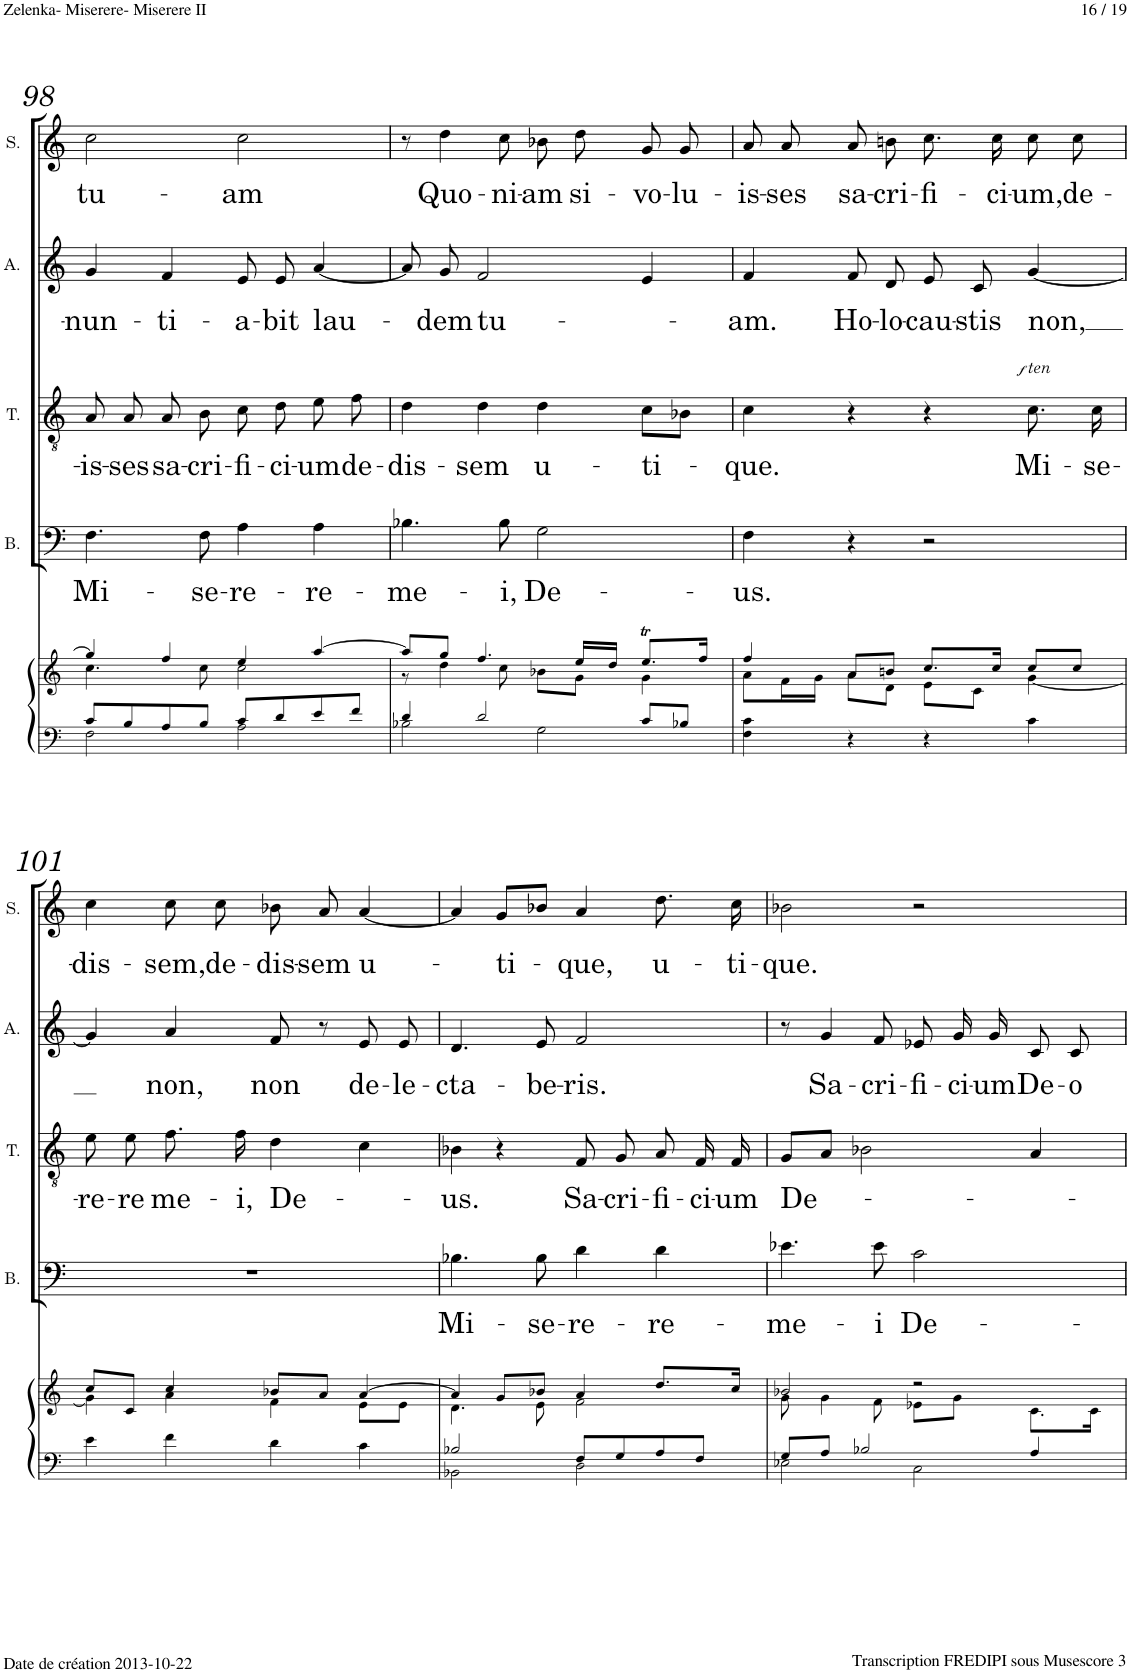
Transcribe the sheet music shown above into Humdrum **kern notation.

**kern	**kern	**kern	**text	**kern	**text	**dynam	**kern	**text	**kern	**text
*part5	*part5	*part4	*part4	*part3	*part3	*part3	*part2	*part2	*part1	*part1
*staff6	*staff5	*staff4	*staff4	*staff3	*staff3	*staff3	*staff2	*staff2	*staff1	*staff1
*I"Piano	*	*I"Basse	*	*I"Tenor	*	*	*I"Alto	*	*I"Soprano	*
*I'Pno	*	*I'B.	*	*I'T.	*	*	*I'A.	*	*I'S.	*
!!LO:PB:g=z
*clefF4	*clefG2	*clefF4	*	*clefGv2	*	*	*clefG2	*	*clefG2	*
*k[]	*k[]	*k[]	*	*k[]	*	*	*k[]	*	*k[]	*
*M4/4	*M4/4	*M4/4	*	*M4/4	*	*	*M4/4	*	*M4/4	*
*met(c)	*met(c)	*met(c)	*	*met(c)	*	*	*met(c)	*	*met(c)	*
=98	=98	=98	=98	=98	=98	=98	=98	=98	=98	=98
*^	*^	*	*	*	*	*	*	*	*	*
!	!	!	!	!	!LO:LY:b	!	!LO:LY:b	!	!	!LO:LY:b	!	!LO:LY:b
8c/L	2F\	4gg/]	4.cc\	4.F\	Mi-	8A/	-is-	.	4g/	-nun-	2cc\	tu-
!	!	!	!	!	!	!	!LO:LY:b	!	!	!	!	!
8B/	.	.	.	.	.	8A/	-ses	.	.	.	.	.
!	!	!	!	!	!	!	!LO:LY:b	!	!	!LO:LY:b	!	!
8A/	.	4ff/	.	.	.	8A/	sa-	.	4f/	-ti-	.	.
!	!	!	!	!	!LO:LY:b	!	!LO:LY:b	!	!	!	!	!
8B/J	.	.	8cc\	8F\	-se-	8B\	-cri-	.	.	.	.	.
!	!	!	!	!	!LO:LY:b	!	!LO:LY:b	!	!	!LO:LY:b	!	!LO:LY:b
8c/L	2A\	4ee/	2cc\	4A\	-re-	8c\	-fi-	.	8e/L	-a-	2cc\	-am
!	!	!	!	!	!	!	!LO:LY:b	!	!	!LO:LY:b	!	!
8d/	.	.	.	.	.	8d\	-ci-	.	8e/J	-bit	.	.
!	!	!	!	!	!LO:LY:b	!	!LO:LY:b	!	!	!LO:LY:b	!	!
8e/	.	[4aa/	.	4A\	-re-	8e\	-um	.	[4a/	lau-	.	.
!	!	!	!	!	!	!	!LO:LY:b	!	!	!	!	!
8f/J	.	.	.	.	.	8f\	de-	.	.	.	.	.
=99	=99	=99	=99	=99	=99	=99	=99	=99	=99	=99	=99	=99
!	!	!	!	!	!LO:LY:b	!	!LO:LY:b	!	!	!	!	!
4d/	2B-X\	8aa/L]	8r	4.B-X\	-me-	4d\	-dis-	.	8a/L]	.	8r	.
!	!	!	!	!	!	!	!	!	!	!LO:LY:b	!	!LO:LY:b
.	.	8gg/J	4dd\	.	.	.	.	.	8g/J	-dem	4dd\	Quo-
!	!	!	!	!	!	!	!LO:LY:b	!	!	!LO:LY:b	!	!
2d/	.	4.ff/	.	.	.	4d\	-sem	.	2f/	tu-	.	.
!	!	!	!	!	!LO:LY:b	!	!	!	!	!	!	!LO:LY:b
.	.	.	8cc\	8B-\	-i,	.	.	.	.	.	8cc\	-ni-
!	!	!	!	!	!LO:LY:b	!	!LO:LY:b	!	!	!	!	!LO:LY:b
.	2G\	.	8b-X\L	2G\	De-	4d\	u-	.	.	.	8b-X\	-am
!	!	!	!	!	!	!	!	!	!	!	!	!LO:LY:b
.	.	16ee/LL	8g\J	.	.	.	.	.	.	.	8dd\	si-
.	.	16dd/JJ	.	.	.	.	.	.	.	.	.	.
!	!	!	!	!	!	!	!LO:LY:b	!	!	!	!	!LO:LY:b
8c/L	.	8.eet/L	4g\	.	.	8c\L	-ti-	.	4e/	.	8g/	-vo-
!	!	!	!	!	!	!	!	!	!	!	!	!LO:LY:b
8B-X/J	.	.	.	.	.	8B-X\J	.	.	.	.	8g/	-lu-
.	.	16ff/Jk	.	.	.	.	.	.	.	.	.	.
*v	*v	*	*	*	*	*	*	*	*	*	*	*
=100	=100	=100	=100	=100	=100	=100	=100	=100	=100	=100	=100
!	!	!	!	!LO:LY:b	!	!LO:LY:b	!	!	!LO:LY:b	!	!LO:LY:b
4F\ 4c\	4ff/	8a\L	4F\	-us.	4c\	-que.	.	4f/	-am.	8a/	-is-
!	!	!	!	!	!	!	!	!	!	!	!LO:LY:b
.	.	16f\L	.	.	.	.	.	.	.	8a/	-ses
.	.	16g\JJ	.	.	.	.	.	.	.	.	.
!	!	!	!	!	!	!	!	!	!LO:LY:b	!	!LO:LY:b
4r	8a/L	8a\L	4r	.	4r	.	.	8f/L	Ho-	8a/	sa-
!	!	!	!	!	!	!	!	!	!LO:LY:b	!	!LO:LY:b
.	8bn/J	8d\J	.	.	.	.	.	8d/J	-lo-	8bn\	-cri-
!	!	!	!	!	!	!	!	!	!LO:LY:b	!	!LO:LY:b
4r	8.cc/L	8e\L	2r	.	4r	.	.	8e/L	-cau-	8.cc\	-fi-
!	!	!	!	!	!	!	!	!	!LO:LY:b	!	!
.	.	8c\J	.	.	.	.	.	8c/J	-stis	.	.
!	!	!	!	!	!	!	!	!	!	!	!LO:LY:b
.	16cc/Jk	.	.	.	.	.	.	.	.	16cc\	-ci-
!	!	!	!	!	!	!LO:LY:b	!LO:DY:a	!	!LO:LY:b	!	!LO:LY:b
!	!	!	!	!	!	!	!LO:DY:n=1:a	!	!	!	!
4c\	8cc/L	[4g\	.	.	8.c\	Mi-	f other-dynamics	[4g/	non,	8cc\	-um,
!	!	!	!	!	!	!	!	!	!	!	!LO:LY:b
.	8cc/J	.	.	.	.	.	.	.	.	8cc\	de-
!	!	!	!	!	!	!LO:LY:b	!	!	!	!	!
.	.	.	.	.	16c\	-se-	.	.	.	.	.
!!LO:LB:g=z
=101	=101	=101	=101	=101	=101	=101	=101	=101	=101	=101	=101
!	!	!	!	!	!	!LO:LY:b	!	!	!	!	!LO:LY:b
4e\	8cc/L	4g\]	1r	.	8e\	-re-	.	4g/]	.	4cc\	-dis-
!	!	!	!	!	!	!LO:LY:b	!	!	!	!	!
.	8c/J	.	.	.	8e\	-re	.	.	.	.	.
!	!	!	!	!	!	!LO:LY:b	!	!	!LO:LY:b	!	!LO:LY:b
4f\	4cc/	4a\	.	.	8.f\	me-	.	4a/	non,	8cc\	-sem,
!	!	!	!	!	!	!	!	!	!	!	!LO:LY:b
.	.	.	.	.	.	.	.	.	.	8cc\	de-
!	!	!	!	!	!	!LO:LY:b	!	!	!	!	!
.	.	.	.	.	16f\	-i,	.	.	.	.	.
!	!	!	!	!	!	!LO:LY:b	!	!	!LO:LY:b	!	!LO:LY:b
4d\	8b-X/L	4f\	.	.	4d\	De-	.	8f/	non	8b-X\	-dis-
!	!	!	!	!	!	!	!	!	!	!	!LO:LY:b
.	8a/J	.	.	.	.	.	.	8r	.	8a/	-sem
!	!	!	!	!	!	!	!	!	!LO:LY:b	!	!LO:LY:b
4c\	[4a/	8e\L	.	.	4c\	.	.	8e/L	de-	[4a/	u-
!	!	!	!	!	!	!	!	!	!LO:LY:b	!	!
.	.	8e\J	.	.	.	.	.	8e/J	-le-	.	.
=102	=102	=102	=102	=102	=102	=102	=102	=102	=102	=102	=102
*^	*	*	*	*	*	*	*	*	*	*	*
!	!	!	!	!	!LO:LY:b	!	!LO:LY:b	!	!	!LO:LY:b	!	!
2B-X/	2BB-X\	4a/]	4.d\	4.B-X\	Mi-	4B-X\	-us.	.	4.d/	-cta-	4a/]	.
!	!	!	!	!	!	!	!	!	!	!	!	!LO:LY:b
.	.	8g/L	.	.	.	4r	.	.	.	.	8g/L	-ti-
!	!	!	!	!	!LO:LY:b	!	!	!	!	!LO:LY:b	!	!
.	.	8b-X/J	8e\	8B-\	-se-	.	.	.	8e/	-be-	8b-X/J	.
!	!	!	!	!	!LO:LY:b	!	!LO:LY:b	!	!	!LO:LY:b	!	!LO:LY:b
8F/L	2D\	4a/	2f\	4d\	-re-	8F/	Sa-	.	2f/	-ris.	4a/	-que,
!	!	!	!	!	!	!	!LO:LY:b	!	!	!	!	!
8G/	.	.	.	.	.	8G/	-cri-	.	.	.	.	.
!	!	!	!	!	!LO:LY:b	!	!LO:LY:b	!	!	!	!	!LO:LY:b
8A/	.	8.dd/L	.	4d\	-re-	8A/	-fi-	.	.	.	8.dd\	u-
!	!	!	!	!	!	!	!LO:LY:b	!	!	!	!	!
8F/J	.	.	.	.	.	16F/	-ci-	.	.	.	.	.
!	!	!	!	!	!	!	!LO:LY:b	!	!	!	!	!LO:LY:b
.	.	16cc/Jk	.	.	.	16F/	-um	.	.	.	16cc\	-ti-
=103	=103	=103	=103	=103	=103	=103	=103	=103	=103	=103	=103	=103
!	!	!	!	!	!LO:LY:b	!	!LO:LY:b	!	!	!	!	!LO:LY:b
8G/L	2E-X\	2b-X/	8g\	4.e-X\	-me-	8G/L	De-	.	8r	.	2b-X\	-que.
!	!	!	!	!	!	!	!	!	!	!LO:LY:b	!	!
8A/J	.	.	4g\	.	.	8A/J	.	.	4g/	Sa-	.	.
2B-X/	.	.	.	.	.	2B-X\	.	.	.	.	.	.
!	!	!	!	!	!LO:LY:b	!	!	!	!	!LO:LY:b	!	!
.	.	.	8f\	8e-\	-i	.	.	.	8f/	-cri-	.	.
!	!	!	!	!	!LO:LY:b	!	!	!	!	!LO:LY:b	!	!
.	2C\	2r	8e-X\L	2c\	De-	.	.	.	8e-X/L	-fi-	2r	.
!	!	!	!	!	!	!	!	!	!	!LO:LY:b	!	!
.	.	.	8g\J	.	.	.	.	.	16g/L	-ci-	.	.
!	!	!	!	!	!	!	!	!	!	!LO:LY:b	!	!
.	.	.	.	.	.	.	.	.	16g/JJ	-um	.	.
!	!	!	!	!	!	!	!	!	!	!LO:LY:b	!	!
4A/	.	.	8.c\L	.	.	4A/	.	.	8c/L	De-	.	.
!	!	!	!	!	!	!	!	!	!	!LO:LY:b	!	!
.	.	.	.	.	.	.	.	.	8c/J	-o	.	.
.	.	.	16c\Jk	.	.	.	.	.	.	.	.	.
*v	*v	*	*	*	*	*	*	*	*	*	*	*
*	*v	*v	*	*	*	*	*	*	*	*	*
=	=	=	=	=	=	=	=	=	=	=
*-	*-	*-	*-	*-	*-	*-	*-	*-	*-	*-
